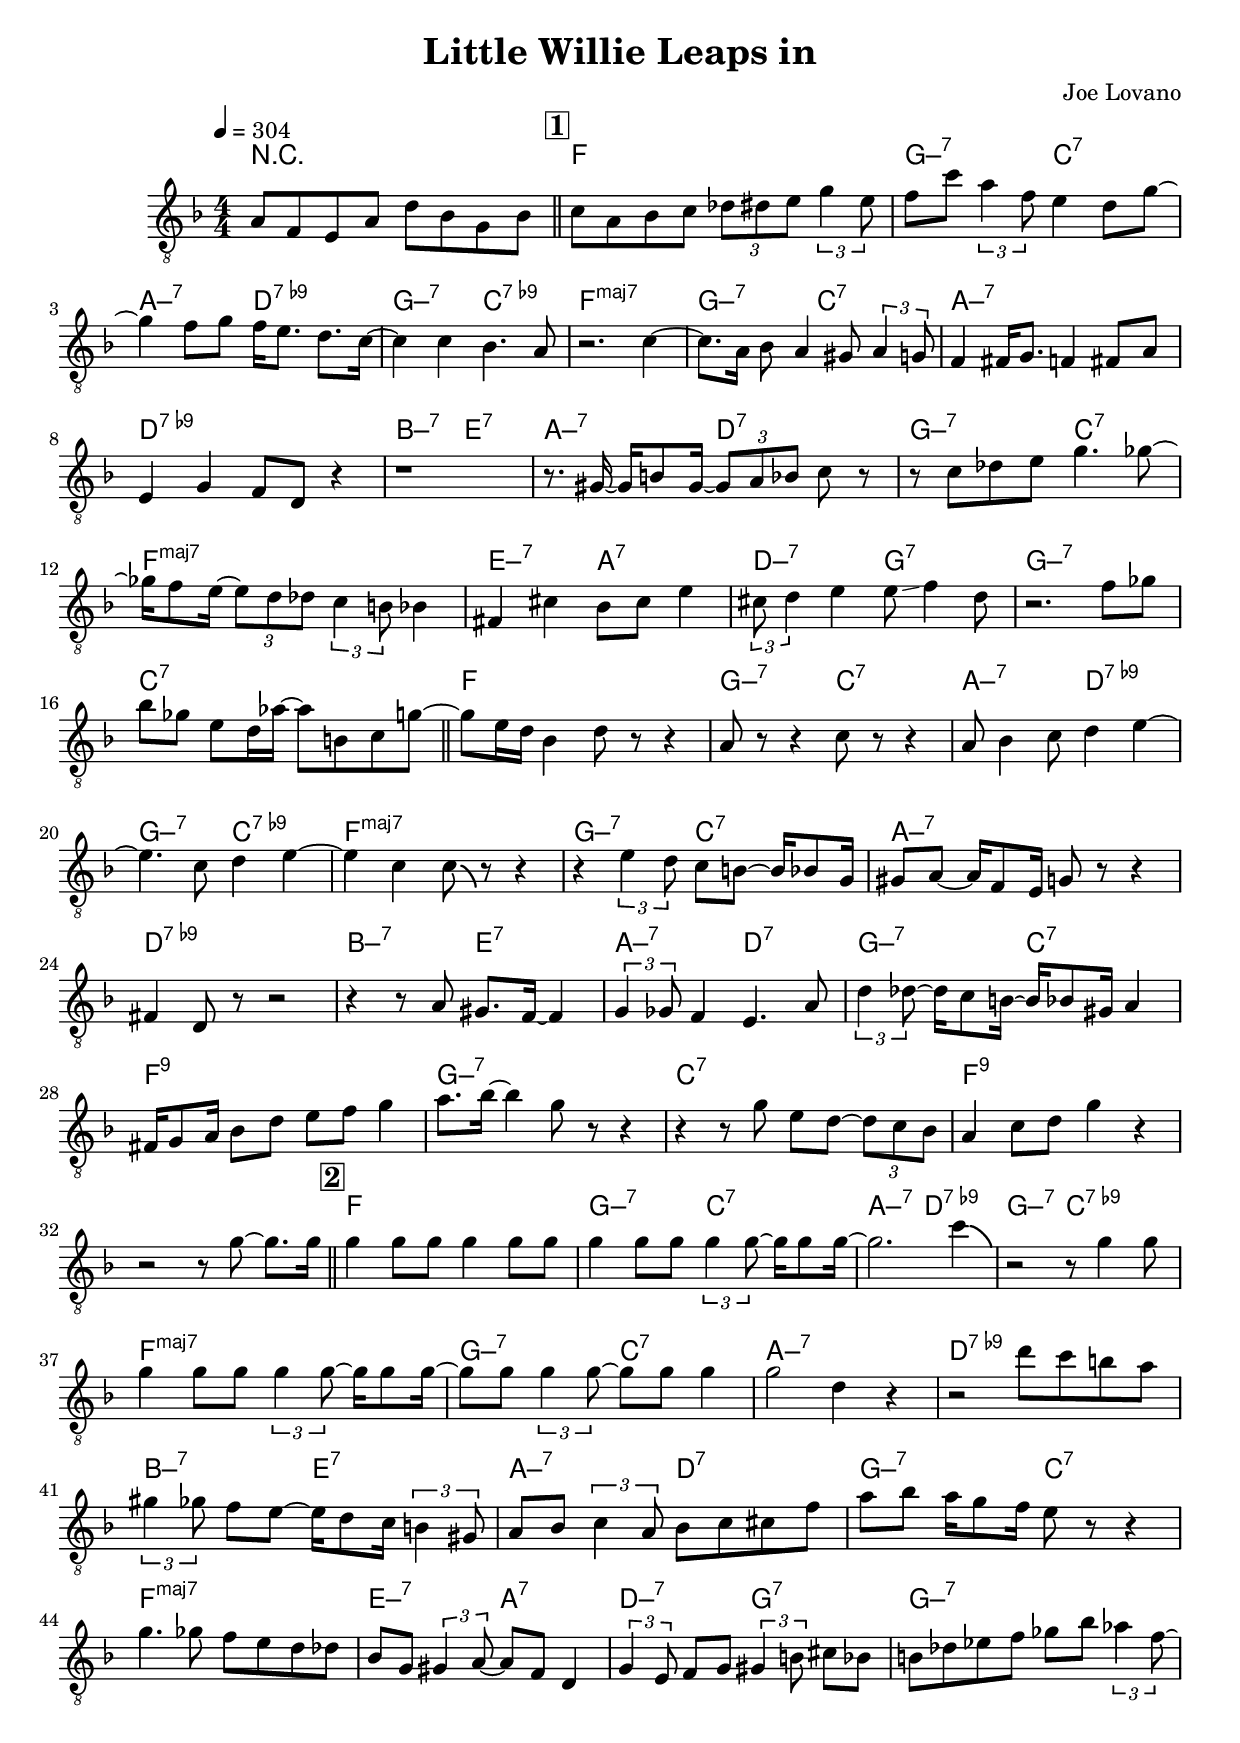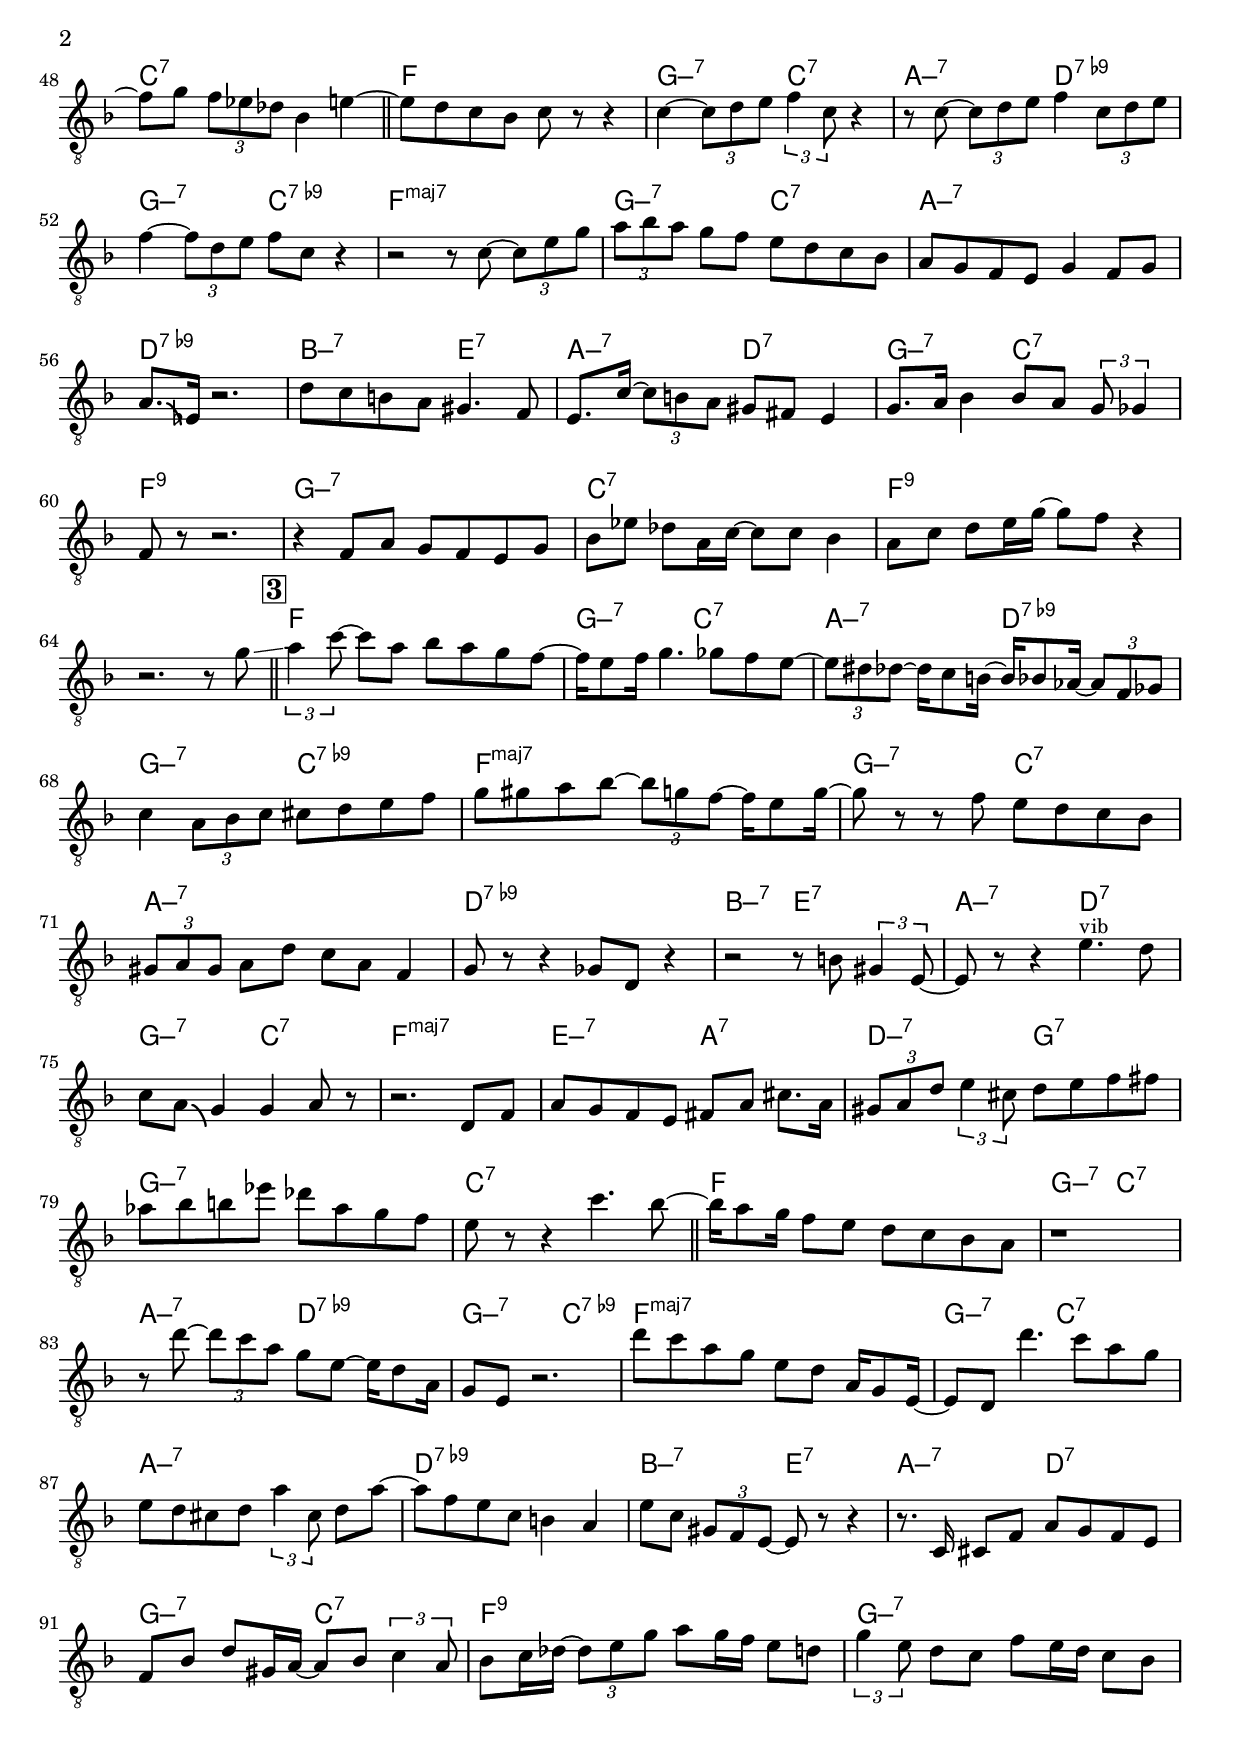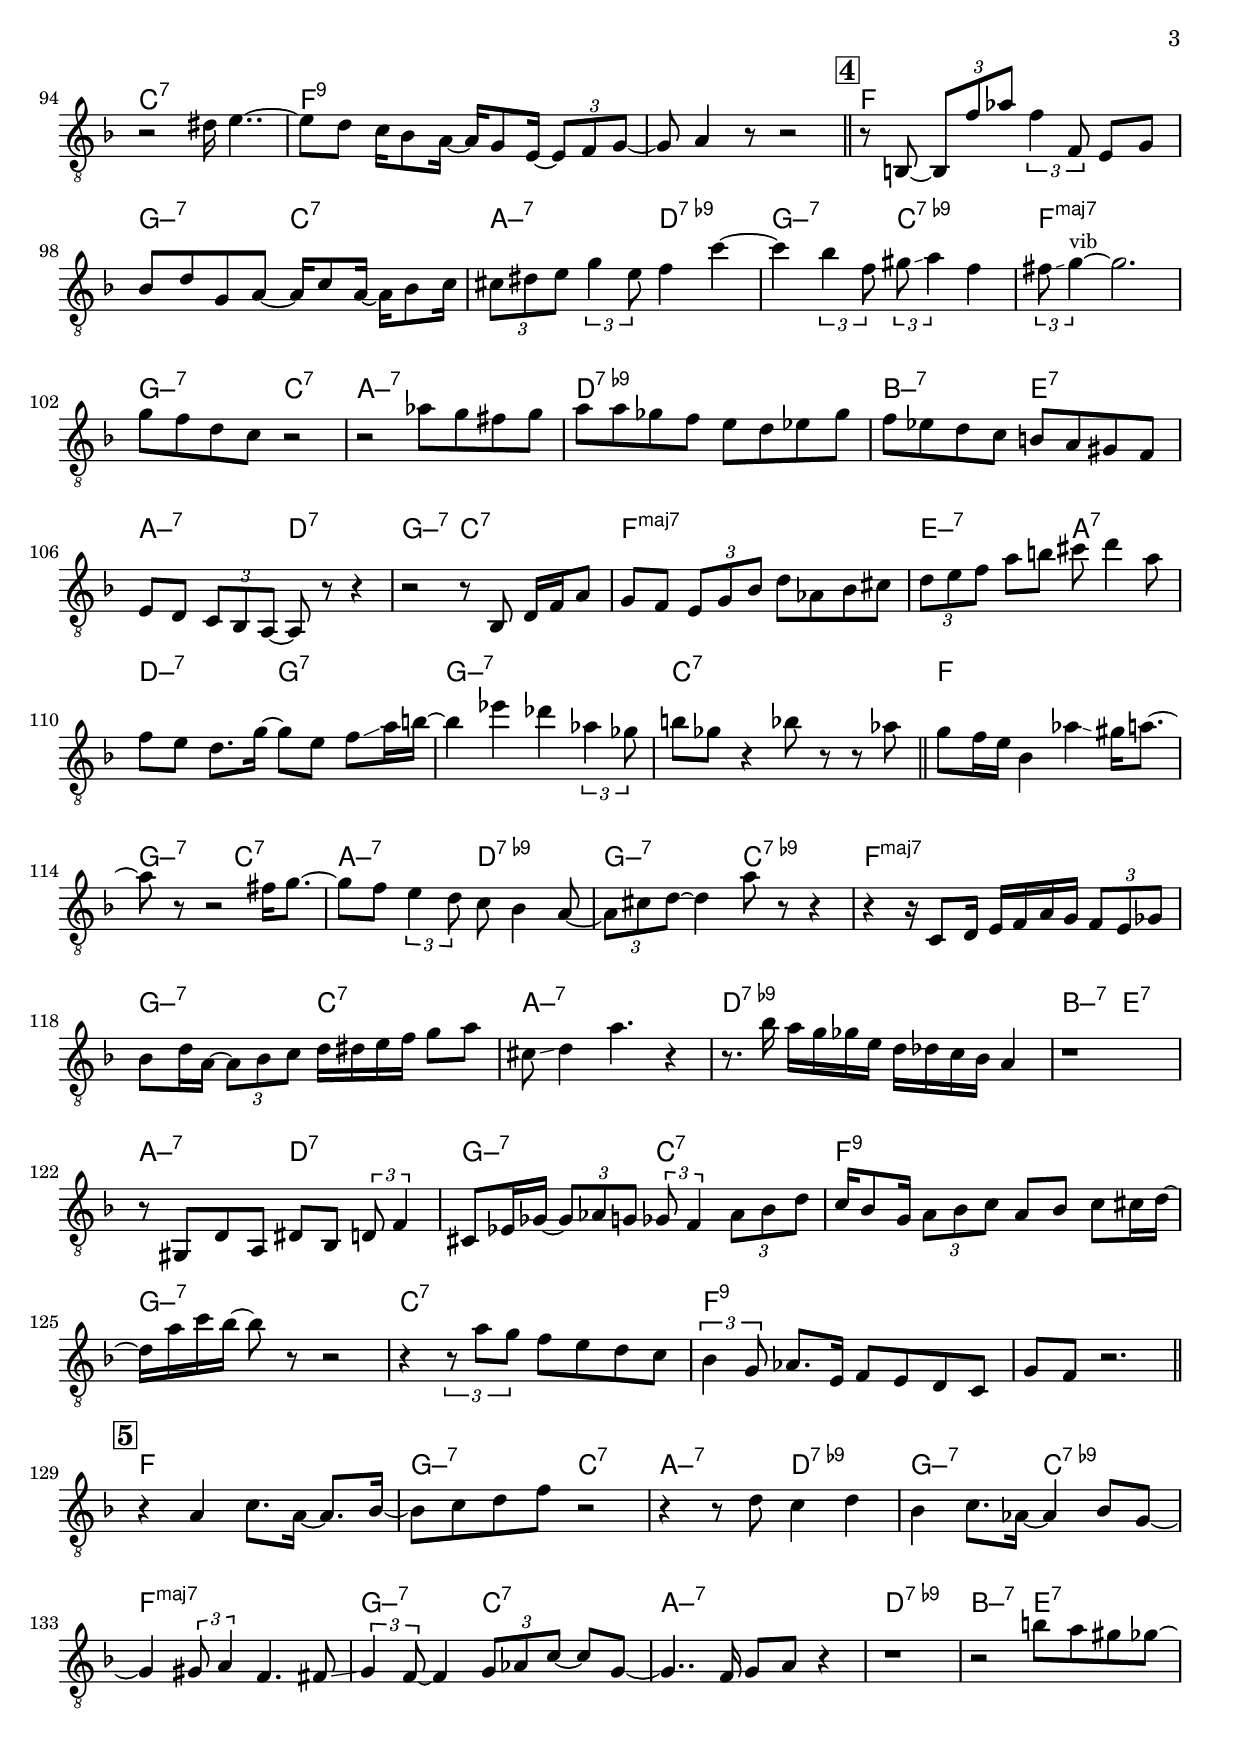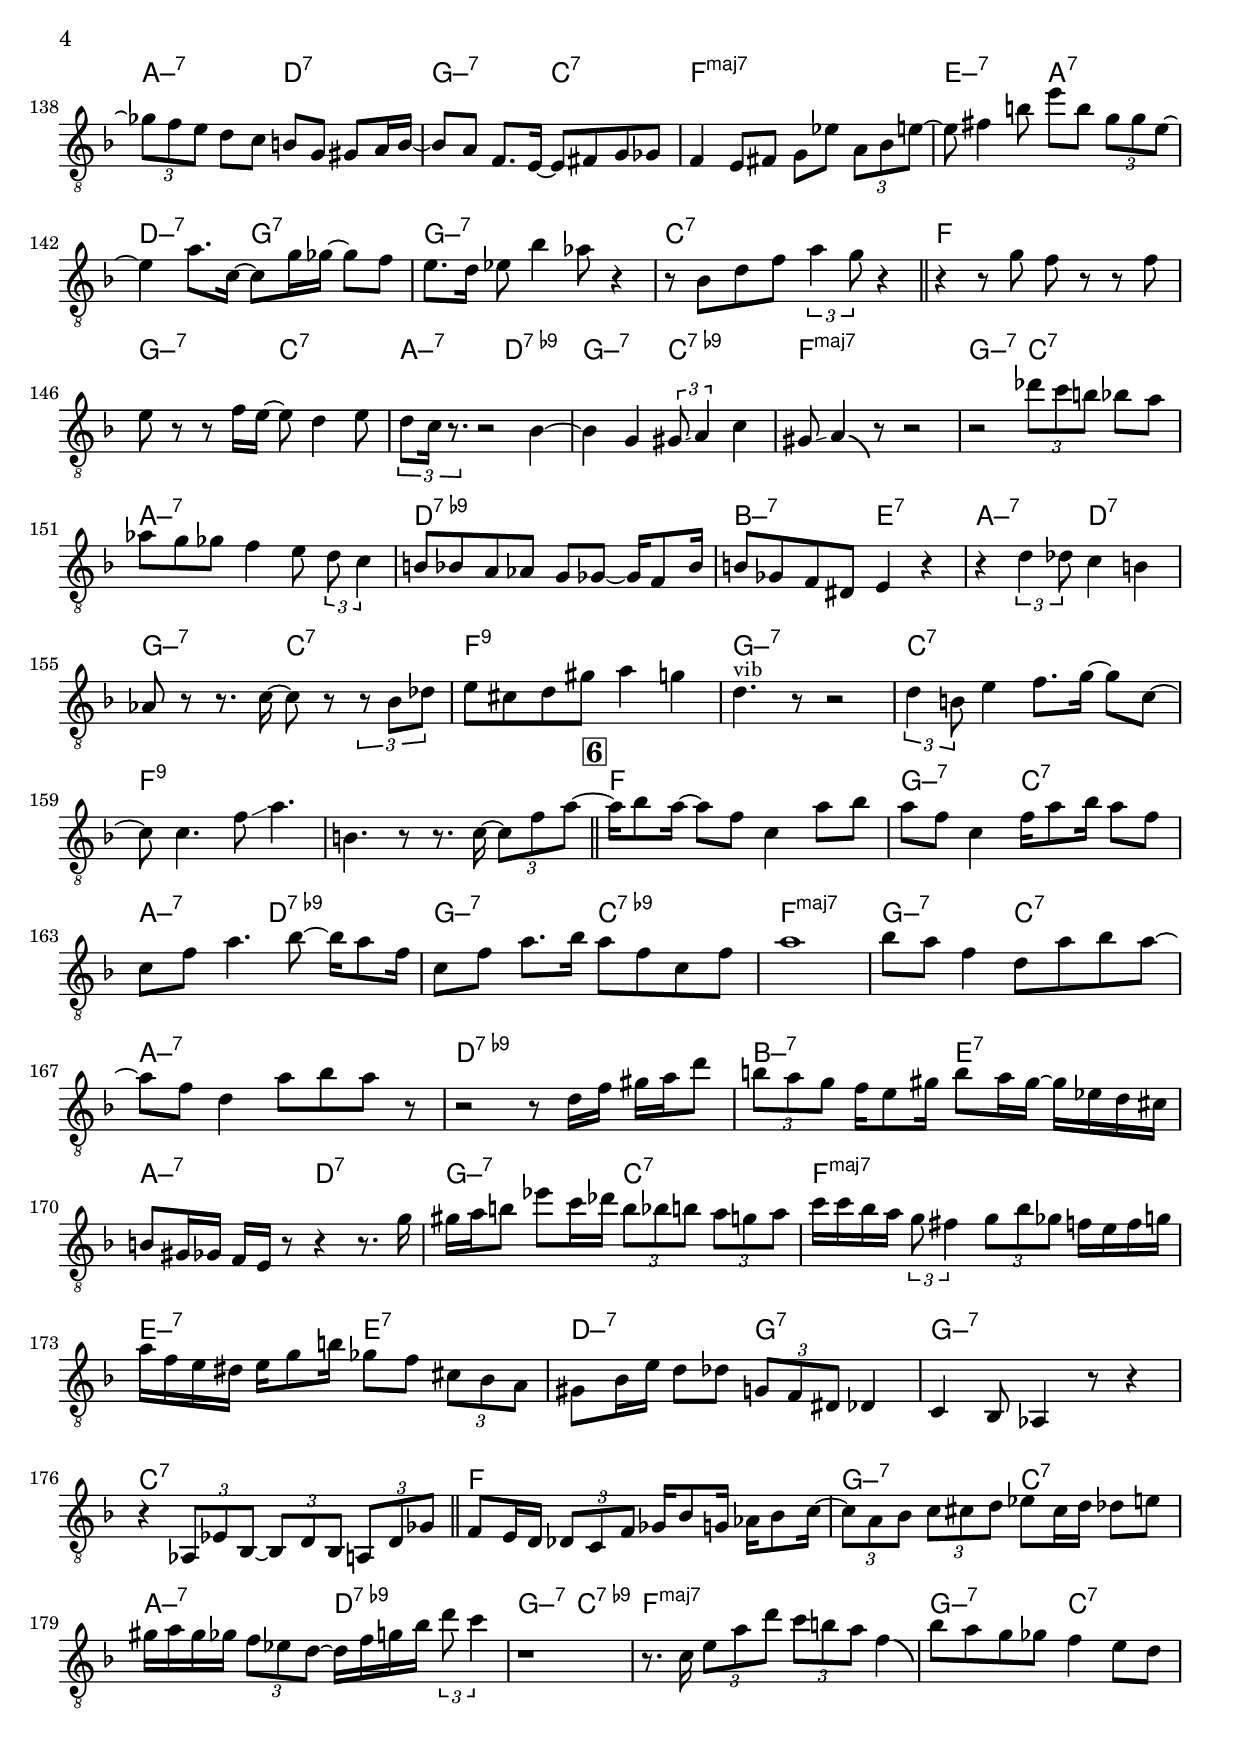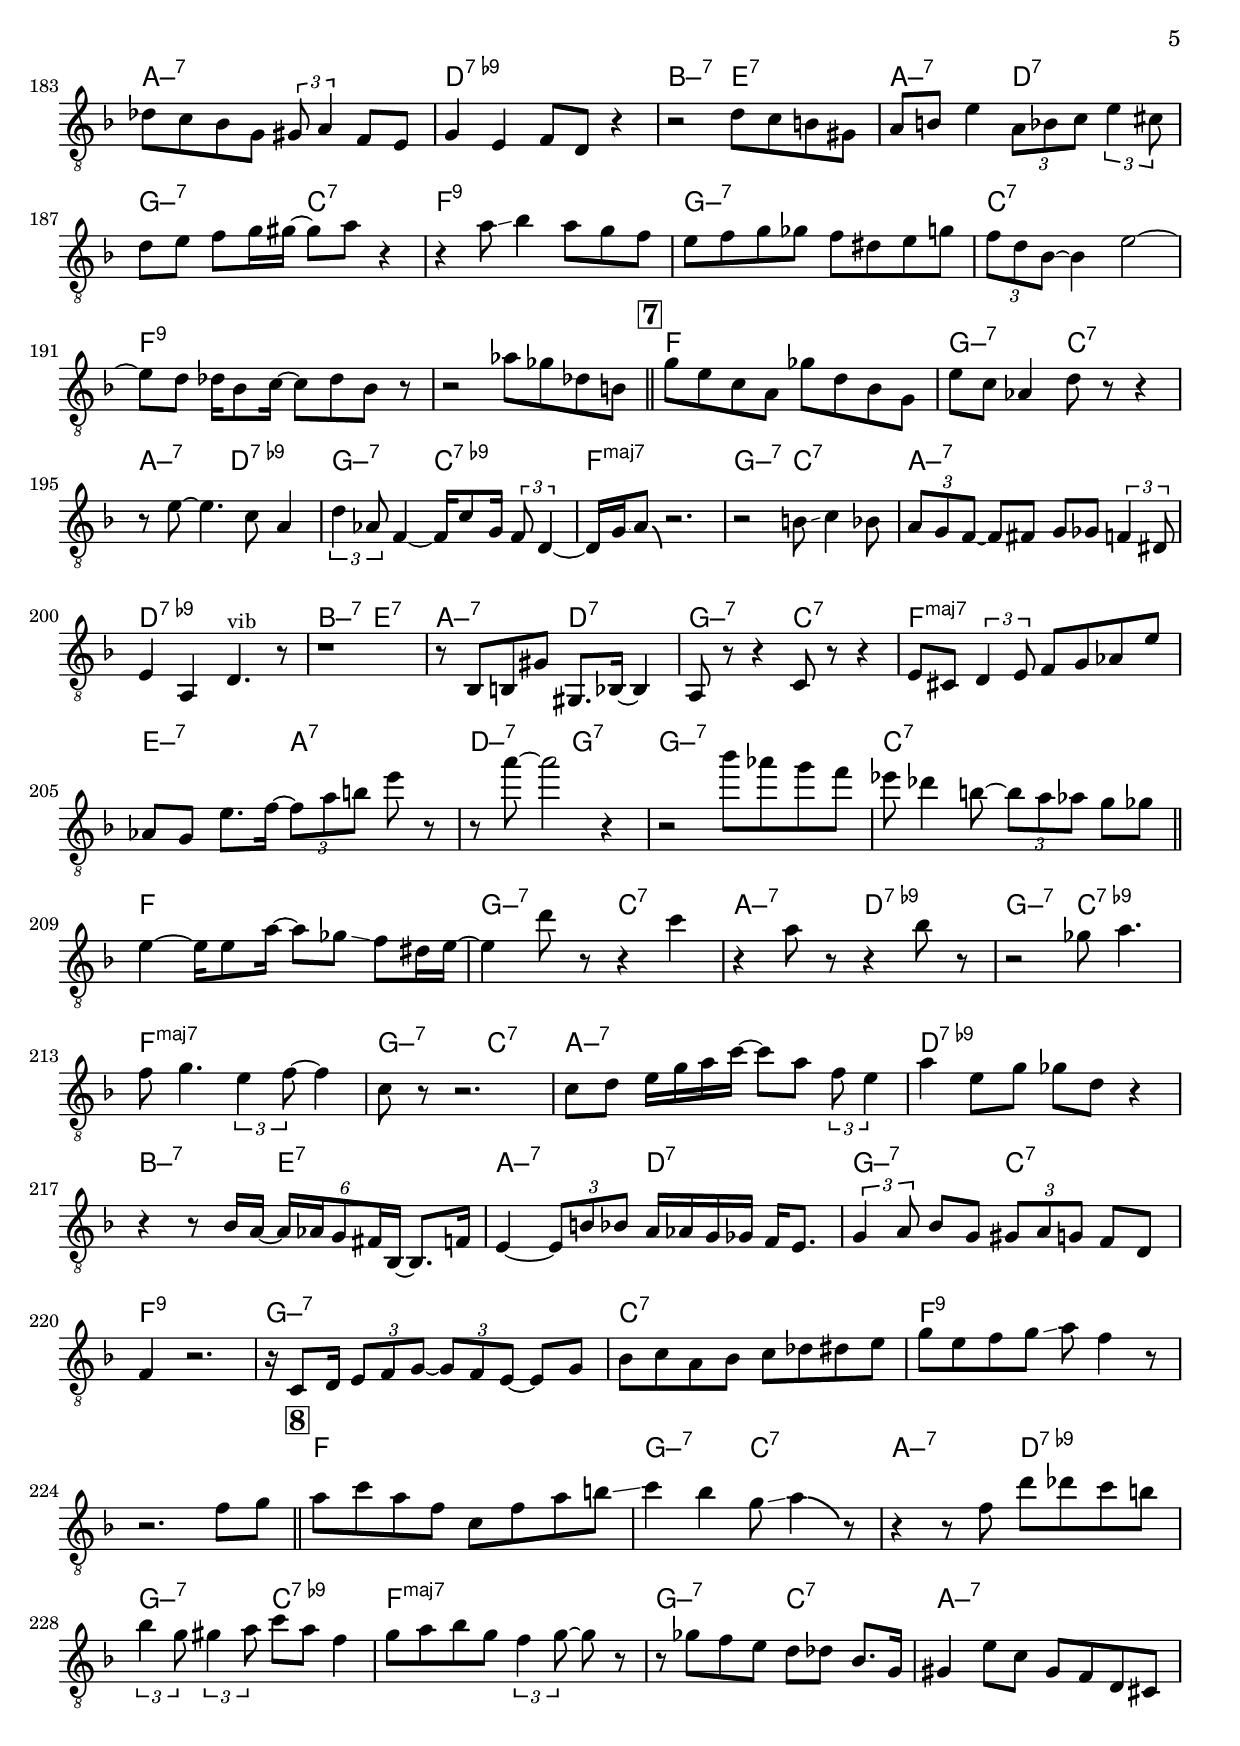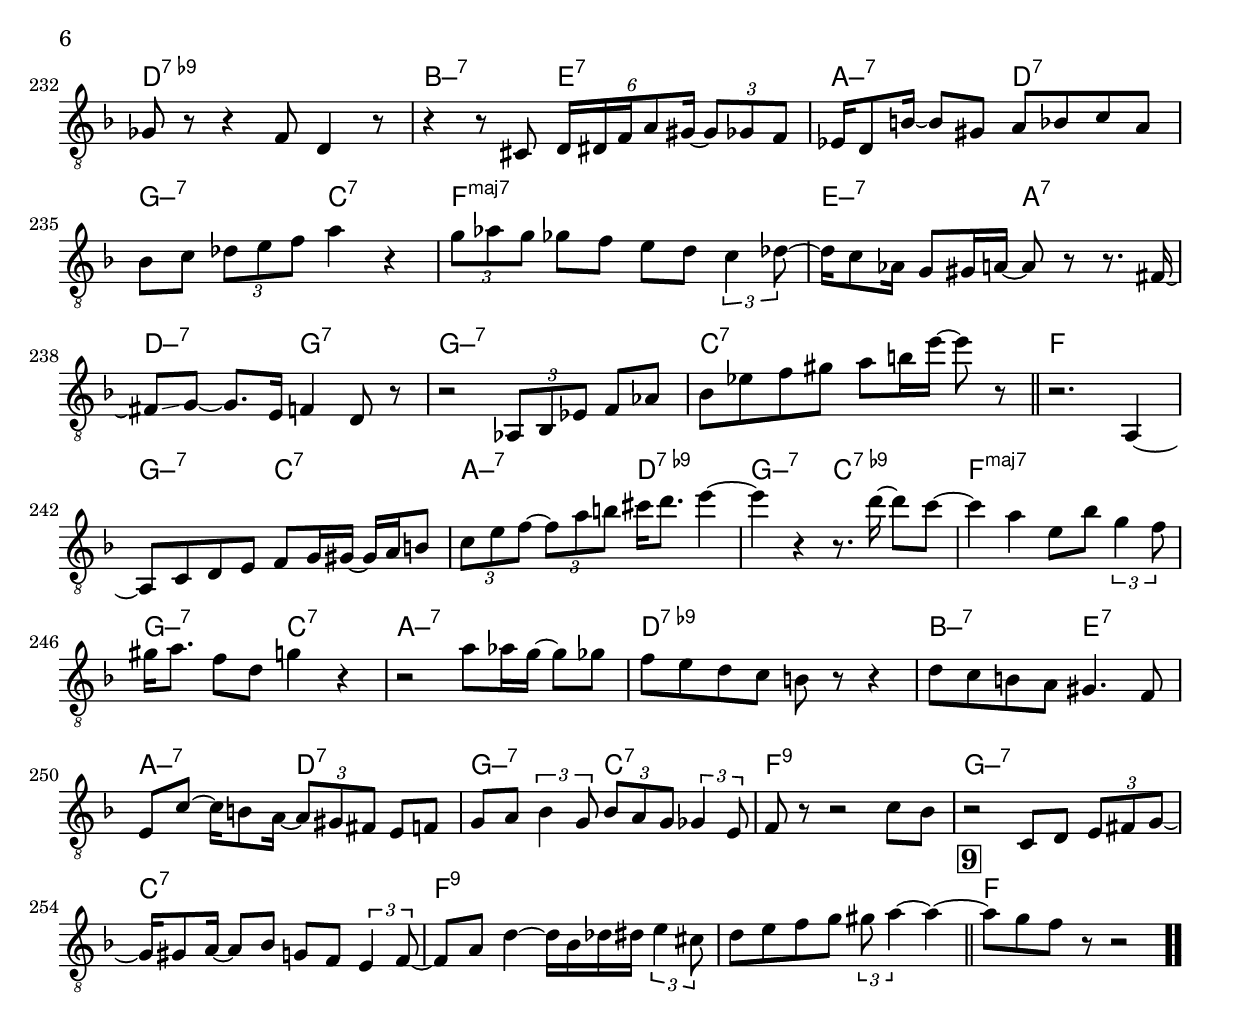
\version "2.13.2"

#(ly:set-option 'point-and-click #f)

\header {
  title = "Little Willie Leaps in"
  composer = "Joe Lovano"
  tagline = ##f
}
global =
{
    \override Staff.TimeSignature #'style = #'()
    \time 4/4
    \clef "treble_8"
    \key f \major
    \override Rest #'direction = #'0
    \override MultiMeasureRest #'staff-position = #0
}
\score
{
<<
    \transpose c' c'

    \new ChordNames { \chords {
      \set majorSevenSymbol = \markup { "maj7" }
      \set minorChordModifier = \markup { \char ##x2013 }
      | r1 
      | f1 | g2:min7 c2:7 | a2:min7 d2:9- | g2:min7 c2:9- | f1:maj | g2:min7 c2:7 | a1:min7 | d1:9- 
      | b2:min7 e2:7 | a2:min7 d2:7 | g2:min7 c2:7 | f1:maj | e2:min7 a2:7 | d2:min7 g2:7 | g1:min7 | c1:7 
      | f1 | g2:min7 c2:7 | a2:min7 d2:9- | g2:min7 c2:9- | f1:maj | g2:min7 c2:7 | a1:min7 | d1:9- 
      | b2:min7 e2:7 | a2:min7 d2:7 | g2:min7 c2:7 | f1:9 | g1:min7 | c1:7 | f1:9 | s1 
      | f1 | g2:min7 c2:7 | a2:min7 d2:9- | g2:min7 c2:9- | f1:maj | g2:min7 c2:7 | a1:min7 | d1:9- 
      | b2:min7 e2:7 | a2:min7 d2:7 | g2:min7 c2:7 | f1:maj | e2:min7 a2:7 | d2:min7 g2:7 | g1:min7 | c1:7 
      | f1 | g2:min7 c2:7 | a2:min7 d2:9- | g2:min7 c2:9- | f1:maj | g2:min7 c2:7 | a1:min7 | d1:9- 
      | b2:min7 e2:7 | a2:min7 d2:7 | g2:min7 c2:7 | f1:9 | g1:min7 | c1:7 | f1:9 | s1 
      | f1 | g2:min7 c2:7 | a2:min7 d2:9- | g2:min7 c2:9- | f1:maj | g2:min7 c2:7 | a1:min7 | d1:9- 
      | b2:min7 e2:7 | a2:min7 d2:7 | g2:min7 c2:7 | f1:maj | e2:min7 a2:7 | d2:min7 g2:7 | g1:min7 | c1:7 
      | f1 | g2:min7 c2:7 | a2:min7 d2:9- | g2:min7 c2:9- | f1:maj | g2:min7 c2:7 | a1:min7 | d1:9- 
      | b2:min7 e2:7 | a2:min7 d2:7 | g2:min7 c2:7 | f1:9 | g1:min7 | c1:7 | f1:9 | s1 
      | f1 | g2:min7 c2:7 | a2:min7 d2:9- | g2:min7 c2:9- | f1:maj | g2:min7 c2:7 | a1:min7 | d1:9- 
      | b2:min7 e2:7 | a2:min7 d2:7 | g2:min7 c2:7 | f1:maj | e2:min7 a2:7 | d2:min7 g2:7 | g1:min7 | c1:7 
      | f1 | g2:min7 c2:7 | a2:min7 d2:9- | g2:min7 c2:9- | f1:maj | g2:min7 c2:7 | a1:min7 | d1:9- 
      | b2:min7 e2:7 | a2:min7 d2:7 | g2:min7 c2:7 | f1:9 | g1:min7 | c1:7 | f1:9 | s1 
      | f1 | g2:min7 c2:7 | a2:min7 d2:9- | g2:min7 c2:9- | f1:maj | g2:min7 c2:7 | a1:min7 | d1:9- 
      | b2:min7 e2:7 | a2:min7 d2:7 | g2:min7 c2:7 | f1:maj | e2:min7 a2:7 | d2:min7 g2:7 | g1:min7 | c1:7 
      | f1 | g2:min7 c2:7 | a2:min7 d2:9- | g2:min7 c2:9- | f1:maj | g2:min7 c2:7 | a1:min7 | d1:9- 
      | b2:min7 e2:7 | a2:min7 d2:7 | g2:min7 c2:7 | f1:9 | g1:min7 | c1:7 | f1:9 | s1 
      | f1 | g2:min7 c2:7 | a2:min7 d2:9- | g2:min7 c2:9- | f1:maj | g2:min7 c2:7 | a1:min7 | d1:9- 
      | b2:min7 e2:7 | a2:min7 d2:7 | g2:min7 c2:7 | f1:maj | e2:min7 e2:7 | d2:min7 g2:7 | g1:min7 | c1:7 
      | f1 | g2:min7 c2:7 | a2:min7 d2:9- | g2:min7 c2:9- | f1:maj | g2:min7 c2:7 | a1:min7 | d1:9- 
      | b2:min7 e2:7 | a2:min7 d2:7 | g2:min7 c2:7 | f1:9 | g1:min7 | c1:7 | f1:9 | s1 
      | f1 | g2:min7 c2:7 | a2:min7 d2:9- | g2:min7 c2:9- | f1:maj | g2:min7 c2:7 | a1:min7 | d1:9- 
      | b2:min7 e2:7 | a2:min7 d2:7 | g2:min7 c2:7 | f1:maj | e2:min7 a2:7 | d2:min7 g2:7 | g1:min7 | c1:7 
      | f1 | g2:min7 c2:7 | a2:min7 d2:9- | g2:min7 c2:9- | f1:maj | g2:min7 c2:7 | a1:min7 | d1:9- 
      | b2:min7 e2:7 | a2:min7 d2:7 | g2:min7 c2:7 | f1:9 | g1:min7 | c1:7 | f1:9 | s1 
      | f1 | g2:min7 c2:7 | a2:min7 d2:9- | g2:min7 c2:9- | f1:maj | g2:min7 c2:7 | a1:min7 | d1:9- 
      | b2:min7 e2:7 | a2:min7 d2:7 | g2:min7 c2:7 | f1:maj | e2:min7 a2:7 | d2:min7 g2:7 | g1:min7 | c1:7 
      | f1 | g2:min7 c2:7 | a2:min7 d2:9- | g2:min7 c2:9- | f1:maj | g2:min7 c2:7 | a1:min7 | d1:9- 
      | b2:min7 e2:7 | a2:min7 d2:7 | g2:min7 c2:7 | f1:9 | g1:min7 | c1:7 | f1:9 | s1 
      | f1|
      }
      }

    \new Staff
    <<
    \transpose c' c'

    {
      \global
  		%\override Score.MetronomeMark #'transparent = ##t
  		%\override Score.MetronomeMark #'stencil = ##f
  		
  		\override HorizontalBracket #'direction = #UP
  		\override HorizontalBracket #'bracket-flare = #'(0 . 0)
  		
  		\override TextSpanner #'dash-fraction = #1.0
  		\override TextSpanner #'bound-details #'left #'text = \markup{ \concat{\draw-line #'(0 . -1.0) \draw-line #'(1.0 . 0) }}
  		\override TextSpanner #'bound-details #'right #'text = \markup{ \concat{ \draw-line #'(1.0 . 0) \draw-line #'(0 . -1.0) }}
          \set Score.markFormatter = #format-mark-box-numbers


      \tempo 4 = 304
      \set Score.currentBarNumber = #0
     
      | a8 f8 e8 a8 d'8 bes8 g8 bes8 
      \bar "||" \mark \default c'8 a8 bes8 c'8 \tuplet 3/2 {des'8 dis'8 e'8} \tuplet 3/2 {g'4 e'8} 
      | f'8 c''8 \tuplet 3/2 {a'4 f'8} e'4 d'8 g'8~ 
      | g'4 f'8 g'8 f'16 e'8. d'8. c'16~ 
      | c'4 c'4 bes4. a8 
      | r2. c'4~ 
      | c'8. a16 bes8 a4 gis8 \tuplet 3/2 {a4 g8} 
      | f4 fis16 g8. f4 fis8 a8 
      | e4 g4 f8 d8 r4 
      | r1 
      | r8. gis16~ gis16 b8 gis16~ \tuplet 3/2 {gis8 a8 bes8} c'8 r8 
      | r8 c'8 des'8 e'8 g'4. ges'8~ 
      | ges'16 f'8 e'16~ \tuplet 3/2 {e'8 d'8 des'8} \tuplet 3/2 {c'4 b8} bes4 
      | fis4 cis'4 bes8 cis'8 e'4 
      | \tuplet 3/2 {cis'8 d'4} e'4 e'8\glissando  f'4 d'8 
      | r2. f'8 ges'8 
      | bes'8 ges'8 e'8 d'16 aes'16~ aes'8 b8 c'8 g'8~ 
      \bar "||" g'8 e'16 d'16 bes4 d'8 r8 r4 
      | a8 r8 r4 c'8 r8 r4 
      | a8 bes4 c'8 d'4 e'4~ 
      | e'4. c'8 d'4 e'4~ 
      | e'4 c'4 c'8\bendAfter #-4  r8 r4 
      | r4 \tuplet 3/2 {e'4 d'8} c'8 b8~ b16 bes8 g16 
      | gis8 a8~ a16 f8 e16 g8 r8 r4 
      | fis4 d8 r8 r2 
      | r4 r8 a8 gis8. f16~ f4 
      | \tuplet 3/2 {g4 ges8} f4 e4. a8 
      | \tuplet 3/2 {d'4 des'8~} des'16 c'8 b16~ b16 bes8 gis16 a4 
      | fis16 g8 a16 bes8 d'8 e'8 f'8 g'4 
      | a'8. bes'16~ bes'4 g'8 r8 r4 
      | r4 r8 g'8 e'8 d'8~ \tuplet 3/2 {d'8 c'8 bes8} 
      | a4 c'8 d'8 g'4 r4 
      | r2 r8 g'8~ g'8. g'16 
      \bar "||" \mark \default g'4 g'8 g'8 g'4 g'8 g'8 
      | g'4 g'8 g'8 \tuplet 3/2 {g'4 g'8~} g'16 g'8 g'16~ 
      | g'2. c''4\bendAfter #-4  
      | r2 r8 g'4 g'8 
      | g'4 g'8 g'8 \tuplet 3/2 {g'4 g'8~} g'16 g'8 g'16~ 
      | g'8 g'8 \tuplet 3/2 {g'4 g'8~} g'8 g'8 g'4 
      | g'2 d'4 r4 
      | r2 d''8 c''8 b'8 a'8 
      | \tuplet 3/2 {gis'4 ges'8} f'8 e'8~ e'16 d'8 c'16 \tuplet 3/2 {b4 gis8} 
      | a8 bes8 \tuplet 3/2 {c'4 a8} bes8 c'8 cis'8 f'8 
      | a'8 bes'8 a'16 g'8 f'16 e'8 r8 r4 
      | g'4. ges'8 f'8 e'8 d'8 des'8 
      | bes8 g8 \tuplet 3/2 {gis4 a8~} a8 f8 d4 
      | \tuplet 3/2 {g4 e8} f8 g8 \tuplet 3/2 {gis4 b8} cis'8 bes8 
      | b8 des'8 es'8 f'8 ges'8 bes'8 \tuplet 3/2 {aes'4 f'8~} 
      | f'8 g'8 \tuplet 3/2 {f'8 es'8 des'8} bes4 e'4~ 
      \bar "||" e'8 d'8 c'8 bes8 c'8 r8 r4 
      | c'4~ \tuplet 3/2 {c'8 d'8 e'8} \tuplet 3/2 {f'4 c'8} r4 
      | r8 c'8~ \tuplet 3/2 {c'8 d'8 e'8} f'4 \tuplet 3/2 {c'8 d'8 e'8} 
      | f'4~ \tuplet 3/2 {f'8 d'8 e'8} f'8 c'8 r4 
      | r2 r8 c'8~ \tuplet 3/2 {c'8 e'8 g'8} 
      | \tuplet 3/2 {a'8 bes'8 a'8} g'8 f'8 e'8 d'8 c'8 bes8 
      | a8 g8 f8 e8 g4 f8 g8 
      | a8.\bendAfter #-4  es16 r2. 
      | d'8 c'8 b8 a8 gis4. f8 
      | e8. c'16~ \tuplet 3/2 {c'8 b8 a8} gis8 fis8 e4 
      | g8. a16 bes4 bes8 a8 \tuplet 3/2 {g8 ges4} 
      | f8 r8 r2. 
      | r4 f8 a8 g8 f8 e8 g8 
      | bes8 es'8 des'8 a16 c'16~ c'8 c'8 bes4 
      | a8 c'8 d'8 e'16 g'16~ g'8 f'8 r4 
      | r2. r8 g'8\glissando  
      \bar "||" \mark \default \tuplet 3/2 {a'4 c''8~} c''8 a'8 bes'8 a'8 g'8 f'8~ 
      | f'16 e'8 f'16 g'4. ges'8 f'8 e'8~ 
      | \tuplet 3/2 {e'8 dis'8 des'8~} des'16 c'8 b16~ b16 bes8 aes16~ \tuplet 3/2 {aes8 f8 ges8} 
      | c'4 \tuplet 3/2 {a8 bes8 c'8} cis'8 d'8 e'8 f'8 
      | g'8 gis'8 a'8 bes'8~ \tuplet 3/2 {bes'8 g'8 f'8~} f'16 e'8 g'16~ 
      | g'8 r8 r8 f'8 e'8 d'8 c'8 bes8 
      | \tuplet 3/2 {gis8 a8 gis8} a8 d'8 c'8 a8 f4 
      | g8 r8 r4 ges8 d8 r4 
      | r2 r8 b8 \tuplet 3/2 {gis4 e8~} 
      | e8 r8 r4 e'4.^\markup{\left-align \small vib} d'8 
      | c'8 a8\bendAfter #-4  g4 g4 a8 r8 
      | r2. d8 f8 
      | a8 g8 f8 e8 fis8 a8 cis'8. a16 
      | \tuplet 3/2 {gis8 a8 d'8} \tuplet 3/2 {e'4 cis'8} d'8 e'8 f'8 fis'8 
      | aes'8 bes'8 b'8 es''8 des''8 aes'8 g'8 f'8 
      | e'8 r8 r4 c''4. bes'8~ 
      \bar "||" bes'16 a'8 g'16 f'8 e'8 d'8 c'8 bes8 a8 
      | r1 
      | r8 d''8~ \tuplet 3/2 {d''8 c''8 a'8} g'8 e'8~ e'16 d'8 a16 
      | g8 e8 r2. 
      | d''8 c''8 a'8 g'8 e'8 d'8 a16 g8 e16~ 
      | e8 d8 d''4. c''8 a'8 g'8 
      | e'8 d'8 cis'8 d'8 \tuplet 3/2 {a'4 cis'8} d'8 a'8~ 
      | a'8 f'8 e'8 c'8 b4 a4 
      | e'8 c'8 \tuplet 3/2 {gis8 f8 e8~} e8 r8 r4 
      | r8. c16 cis8 f8 a8 g8 f8 e8 
      | f8 bes8 d'8 gis16 a16~ a8 bes8 \tuplet 3/2 {c'4 a8} 
      | bes8 c'16 des'16~ \tuplet 3/2 {des'8 e'8 g'8} a'8 g'16 f'16 e'8 d'8 
      | \tuplet 3/2 {g'4 e'8} d'8 c'8 f'8 e'16 d'16 c'8 bes8 
      | r2 dis'16 e'4..~ 
      | e'8 d'8 c'16 bes8 a16~ a16 g8 e16~ \tuplet 3/2 {e8 f8 g8~} 
      | g8 a4 r8 r2 
      \bar "||" \mark \default r8 b,8~ \tuplet 3/2 {b,8 f'8 aes'8} \tuplet 3/2 {f'4 f8} e8 g8 
      | bes8 d'8 g8 a8~ a16 c'8 a16~ a16 bes8 c'16 
      | \tuplet 3/2 {cis'8 dis'8 e'8} \tuplet 3/2 {g'4 e'8} f'4 c''4~ 
      | c''4 \tuplet 3/2 {bes'4 f'8} \tuplet 3/2 {gis'8\glissando  a'4} f'4 
      | \tuplet 3/2 {fis'8\glissando  g'4~^\markup{\left-align \small vib}} g'2. 
      | g'8 f'8 d'8 c'8 r2 
      | r2 aes'8 g'8 fis'8 g'8 
      | a'8 a'8 ges'8 f'8 e'8 d'8 es'8 ges'8 
      | f'8 es'8 d'8 c'8 b8 a8 gis8 f8 
      | e8 d8 \tuplet 3/2 {c8 bes,8 a,8~} a,8 r8 r4 
      | r2 r8 bes,8 d16 f16 a8 
      | g8 f8 \tuplet 3/2 {e8 g8 bes8} d'8 aes8 bes8 cis'8 
      | \tuplet 3/2 {d'8 e'8 f'8} a'8 b'8 cis''8 d''4 a'8 
      | f'8 e'8 d'8. g'16~ g'8 e'8 f'8\glissando  a'16 b'16~ 
      | b'4 es''4 des''4 \tuplet 3/2 {aes'4 ges'8} 
      | b'8 ges'8 r4 bes'8 r8 r8 aes'8 
      \bar "||" g'8 f'16 e'16 bes4 aes'4\glissando  gis'16 a'8.~ 
      | a'8 r8 r2 fis'16 g'8.~ 
      | g'8 f'8 \tuplet 3/2 {e'4 d'8} c'8 bes4 a8~ 
      | \tuplet 3/2 {a8 cis'8 d'8~} d'4 a'8 r8 r4 
      | r4 r16 c8 d16 e16 f16 a16 g16 \tuplet 3/2 {f8 e8 ges8} 
      | bes8 d'16 a16~ \tuplet 3/2 {a8 bes8 c'8} d'16 dis'16 e'16 f'16 g'8 a'8 
      | cis'8\glissando  d'4 a'4. r4 
      | r8. bes'16 a'16 g'16 ges'16 e'16 d'16 des'16 c'16 bes16 a4 
      | r1 
      | r8 gis,8 d8 a,8 dis8 bes,8 \tuplet 3/2 {d8 f4} 
      | cis8 es16 ges16~ \tuplet 3/2 {ges8 aes8 g8} \tuplet 3/2 {ges8 f4} \tuplet 3/2 {aes8 bes8 d'8} 
      | c'16 bes8 g16 \tuplet 3/2 {a8 bes8 c'8} a8 bes8 c'8 cis'16 d'16~ 
      | d'16 a'16 c''16 bes'16~ bes'8 r8 r2 
      | r4 \tuplet 3/2 {r8 a'8 g'8} f'8 e'8 d'8 c'8 
      | \tuplet 3/2 {bes4 g8} aes8. e16 f8 e8 d8 c8 
      | g8 f8 r2. 
      \bar "||" \mark \default r4 a4 c'8. a16~ a8. bes16~ 
      | bes8 c'8 d'8 f'8 r2 
      | r4 r8 d'8 c'4 d'4 
      | bes4 c'8. aes16~ aes4 bes8 g8~ 
      | g4 \tuplet 3/2 {gis8 a4} f4. fis8\glissando  
      | \tuplet 3/2 {g4 f8~} f4 \tuplet 3/2 {g8\glissando  aes8 c'8~} c'8 g8~ 
      | g4.. f16 g8 a8 r4 
      | r1 
      | r2 b'8 a'8 gis'8 ges'8~ 
      | \tuplet 3/2 {ges'8 f'8 e'8} d'8 c'8 b8 g8 gis8 a16 b16~ 
      | b8 a8 f8. e16~ e8 fis8 g8 ges8 
      | f4 e8 fis8 g8 es'8 \tuplet 3/2 {a8 bes8 e'8~} 
      | e'8 fis'4 b'8 e''8 b'8 \tuplet 3/2 {g'8 g'8 e'8~} 
      | e'4 a'8. c'16~ c'8 g'16 ges'16~ ges'8 f'8 
      | e'8. d'16 es'8 bes'4 aes'8 r4 
      | r8 bes8 d'8 f'8 \tuplet 3/2 {a'4 g'8} r4 
      \bar "||" r4 r8 g'8 f'8 r8 r8 f'8 
      | e'8 r8 r8 f'16 e'16~ e'8 d'4 e'8 
      | \tuplet 3/2 {d'8 c'16 r8.} r2 bes4~ 
      | bes4 g4 \tuplet 3/2 {gis8\glissando  a4} c'4 
      | gis8\glissando  a4\bendAfter #-4  r8 r2 
      | r2 \tuplet 3/2 {des''8 c''8 b'8} bes'8 a'8 
      | aes'8 g'8 ges'8 f'4 e'8 \tuplet 3/2 {d'8 c'4} 
      | b8 bes8 a8 aes8 g8 ges8~ ges16 f8 bes16 
      | b8 ges8 f8 dis8 e4 r4 
      | r4 \tuplet 3/2 {d'4 des'8} c'4 b4 
      | aes8 r8 r8. c'16~ c'8 r8 \tuplet 3/2 {r8 bes8 des'8} 
      | e'8 cis'8 d'8 gis'8 a'4 g'4 
      | d'4.^\markup{\left-align \small vib} r8 r2 
      | \tuplet 3/2 {d'4 b8} e'4 f'8. g'16~ g'8 c'8~ 
      | c'8 c'4. f'8\glissando  a'4. 
      | b4. r8 r8. c'16~ \tuplet 3/2 {c'8 f'8 a'8~} 
      \bar "||" \mark \default a'16 bes'8 a'16~ a'8 f'8 c'4 a'8 bes'8 
      | a'8 f'8 c'4 f'16 a'8 bes'16 a'8 f'8 
      | c'8 f'8 a'4. bes'8~ bes'16 a'8 f'16 
      | c'8 f'8 a'8. bes'16 a'8 f'8 c'8 f'8 
      | a'1 
      | bes'8 a'8 f'4 d'8 a'8 bes'8 a'8~ 
      | a'8 f'8 d'4 a'8 bes'8 a'8 r8 
      | r2 r8 d'16 f'16 gis'16 a'16 d''8 
      | \tuplet 3/2 {b'8 a'8 g'8} f'16 e'8 gis'16 b'8 a'16 gis'16~ gis'16 es'16 d'16 cis'16 
      | b8 gis16 ges16 f16 e16 r8 r4 r8. g'16 
      | gis'16 a'16 b'8 es''8 c''16 des''16 \tuplet 3/2 {b'8 bes'8 b'8} \tuplet 3/2 {a'8 g'8 a'8} 
      | c''16 c''16 bes'16 a'16 \tuplet 3/2 {g'8 fis'4} \tuplet 3/2 {g'8 bes'8 ges'8} f'16 e'16 f'16 g'16 
      | a'16 f'16 e'16 dis'16 e'16 g'8 b'16 ges'8 f'8 \tuplet 3/2 {cis'8 bes8 a8} 
      | gis8 bes16 e'16 d'8 des'8 \tuplet 3/2 {g8 f8 dis8} des4 
      | c4 bes,8 aes,4 r8 r4 
      | r4 \tuplet 3/2 {aes,8 es8 bes,8~} \tuplet 3/2 {bes,8 d8 bes,8} \tuplet 3/2 {a,8 d8 ges8} 
      \bar "||" f8 e16 d16 \tuplet 3/2 {des8 c8 f8} ges16 bes8 g16 aes16 bes8 c'16~ 
      | \tuplet 3/2 {c'8 a8 bes8} \tuplet 3/2 {c'8 cis'8 d'8} es'8 cis'16 d'16 des'8 e'8 
      | gis'16 a'16 gis'16 ges'16 \tuplet 3/2 {f'8 es'8 d'8~} d'16 f'16 g'16 bes'16 \tuplet 3/2 {d''8 c''4} 
      | r1 
      | r8. c'16 \tuplet 3/2 {e'8 a'8 d''8} \tuplet 3/2 {c''8 b'8 a'8} f'4\bendAfter #-4  
      | bes'8 a'8 g'8 ges'8 f'4 e'8 d'8 
      | des'8 c'8 bes8 g8 \tuplet 3/2 {gis8 a4} f8 e8 
      | g4 e4 f8 d8 r4 
      | r2 d'8 c'8 b8 gis8 
      | a8 b8 e'4 \tuplet 3/2 {a8 bes8 c'8} \tuplet 3/2 {e'4 cis'8} 
      | d'8 e'8 f'8 g'16 gis'16~ gis'8 a'8 r4 
      | r4 a'8\glissando  bes'4 a'8 g'8 f'8 
      | e'8 f'8 g'8 ges'8 f'8 dis'8 e'8 g'8 
      | \tuplet 3/2 {f'8 d'8 bes8~} bes4 e'2~ 
      | e'8 d'8 des'16 bes8 c'16~ c'8 des'8 bes8 r8 
      | r2 aes'8 ges'8 des'8 b8 
      \bar "||" \mark \default g'8 e'8 c'8 a8 ges'8 d'8 bes8 g8 
      | e'8 c'8 aes4 d'8 r8 r4 
      | r8 e'8~ e'4. c'8 a4 
      | \tuplet 3/2 {d'4 aes8} f4~ f16 c'8 g16 \tuplet 3/2 {f8 d4~} 
      | d16 g16\glissando  a8\bendAfter #-4  r2. 
      | r2 b8\glissando  c'4 bes8 
      | \tuplet 3/2 {a8 g8 f8~} f8 fis8 g8 ges8 \tuplet 3/2 {f4 dis8} 
      | e4 a,4 d4.^\markup{\left-align \small vib} r8 
      | r1 
      | r8 bes,8 b,8 gis8 gis,8. bes,16~ bes,4 
      | a,8 r8 r4 c8 r8 r4 
      | e8 cis8 \tuplet 3/2 {d4 e8} f8 g8 aes8 e'8 
      | aes8 g8 e'8. f'16~ \tuplet 3/2 {f'8 a'8 b'8} e''8 r8 
      | r8 a''8~ a''2 r4 
      | r2 bes''8 aes''8 g''8 f''8 
      | es''8 des''4 b'8~ \tuplet 3/2 {b'8 a'8 aes'8} g'8 ges'8 
      \bar "||" e'4~ e'16 e'8 a'16~ a'8 ges'8\glissando  f'8 dis'16 e'16~ 
      | e'4 d''8 r8 r4 c''4 
      | r4 a'8 r8 r4 bes'8 r8 
      | r2 ges'8 a'4. 
      | f'8 g'4. \tuplet 3/2 {e'4 f'8~} f'4 
      | c'8 r8 r2. 
      | c'8 d'8 e'16 g'16 a'16 c''16~ c''8 a'8 \tuplet 3/2 {f'8 e'4} 
      | a'4 e'8 g'8 ges'8 d'8 r4 
      | r4 r8 bes16 a16~ \tuplet 6/4 {a16 aes16 g8 fis16 bes,16~} bes,8. f16 
      | e4~ \tuplet 3/2 {e8 b8 bes8} a16 aes16 g16 ges16 f16 e8. 
      | \tuplet 3/2 {g4 a8} bes8 g8 \tuplet 3/2 {gis8 a8 g8} f8 d8 
      | f4 r2. 
      | r16 c8 d16 \tuplet 3/2 {e8 f8 g8~} \tuplet 3/2 {g8 f8 e8~} e8 g8 
      | bes8 c'8 a8 bes8 c'8 des'8 dis'8 e'8 
      | g'8 e'8 f'8 g'8\glissando  a'8 f'4 r8 
      | r2. f'8 g'8 
      \bar "||" \mark \default a'8 c''8 a'8 f'8 c'8 f'8 a'8 b'8\glissando  
      | c''4 bes'4 g'8\glissando  a'4\bendAfter #-4  r8 
      | r4 r8 f'8 d''8 des''8 c''8 b'8 
      | \tuplet 3/2 {bes'4 g'8} \tuplet 3/2 {gis'4 a'8} c''8 a'8 f'4 
      | g'8 a'8 bes'8 g'8 \tuplet 3/2 {f'4 g'8~} g'8 r8 
      | r8 ges'8 f'8 e'8 d'8 des'8 bes8. g16 
      | gis4 e'8 c'8 gis8 f8 d8 cis8 
      | ges8 r8 r4 f8 d4 r8 
      | r4 r8 cis8 \tuplet 6/4 {d16 dis16 f16 a8 gis16~} \tuplet 3/2 {gis8 ges8 f8} 
      | es16 d8 b16~ b8 gis8 a8 bes8 c'8 a8 
      | bes8 c'8 \tuplet 3/2 {des'8 e'8 f'8} a'4 r4 
      | \tuplet 3/2 {g'8 aes'8 g'8} ges'8 f'8 e'8 d'8 \tuplet 3/2 {c'4 des'8~} 
      | des'16 c'8 aes16 g8 gis16 a16~ a8 r8 r8. fis16~ 
      | fis8\glissando  g8~ g8. e16 f4 d8 r8 
      | r2 \tuplet 3/2 {aes,8 bes,8 es8} f8 aes8 
      | bes8 es'8 f'8 gis'8 a'8 b'16 e''16~ e''8 r8 
      \bar "||" r2. a,4~ 
      | a,8 c8 d8 e8 f8 g16 gis16~ gis16 a16 b8 
      | \tuplet 3/2 {c'8 e'8 f'8~} \tuplet 3/2 {f'8 a'8 b'8} cis''16 d''8. e''4~ 
      | e''4 r4 r8. d''16~ d''8 c''8~ 
      | c''4 a'4 e'8 bes'8 \tuplet 3/2 {g'4 f'8} 
      | gis'16 a'8. f'8 d'8 g'4 r4 
      | r2 a'8 aes'16 g'16~ g'8 ges'8 
      | f'8 e'8 d'8 c'8 b8 r8 r4 
      | d'8 c'8 b8 a8 gis4. f8 
      | e8 c'8~ c'16 b8 a16~ \tuplet 3/2 {a8 gis8 fis8} e8 f8 
      | g8 a8 \tuplet 3/2 {bes4 g8} \tuplet 3/2 {bes8 a8 g8} \tuplet 3/2 {ges4 e8} 
      | f8 r8 r2 c'8 bes8 
      | r2 c8 d8 \tuplet 3/2 {e8 fis8 g8~} 
      | g16 gis8 a16~ a8 bes8 g8 f8 \tuplet 3/2 {e4 f8~} 
      | f8 a8 d'4~ d'16 bes16 des'16 dis'16 \tuplet 3/2 {e'4 cis'8} 
      | d'8 e'8 f'8 g'8 \tuplet 3/2 {gis'8 a'4~} a'4~ 
      \bar "||" \mark \default a'8 g'8 f'8 r8 r2\bar  ".."
    }
    >>
>>    
}
